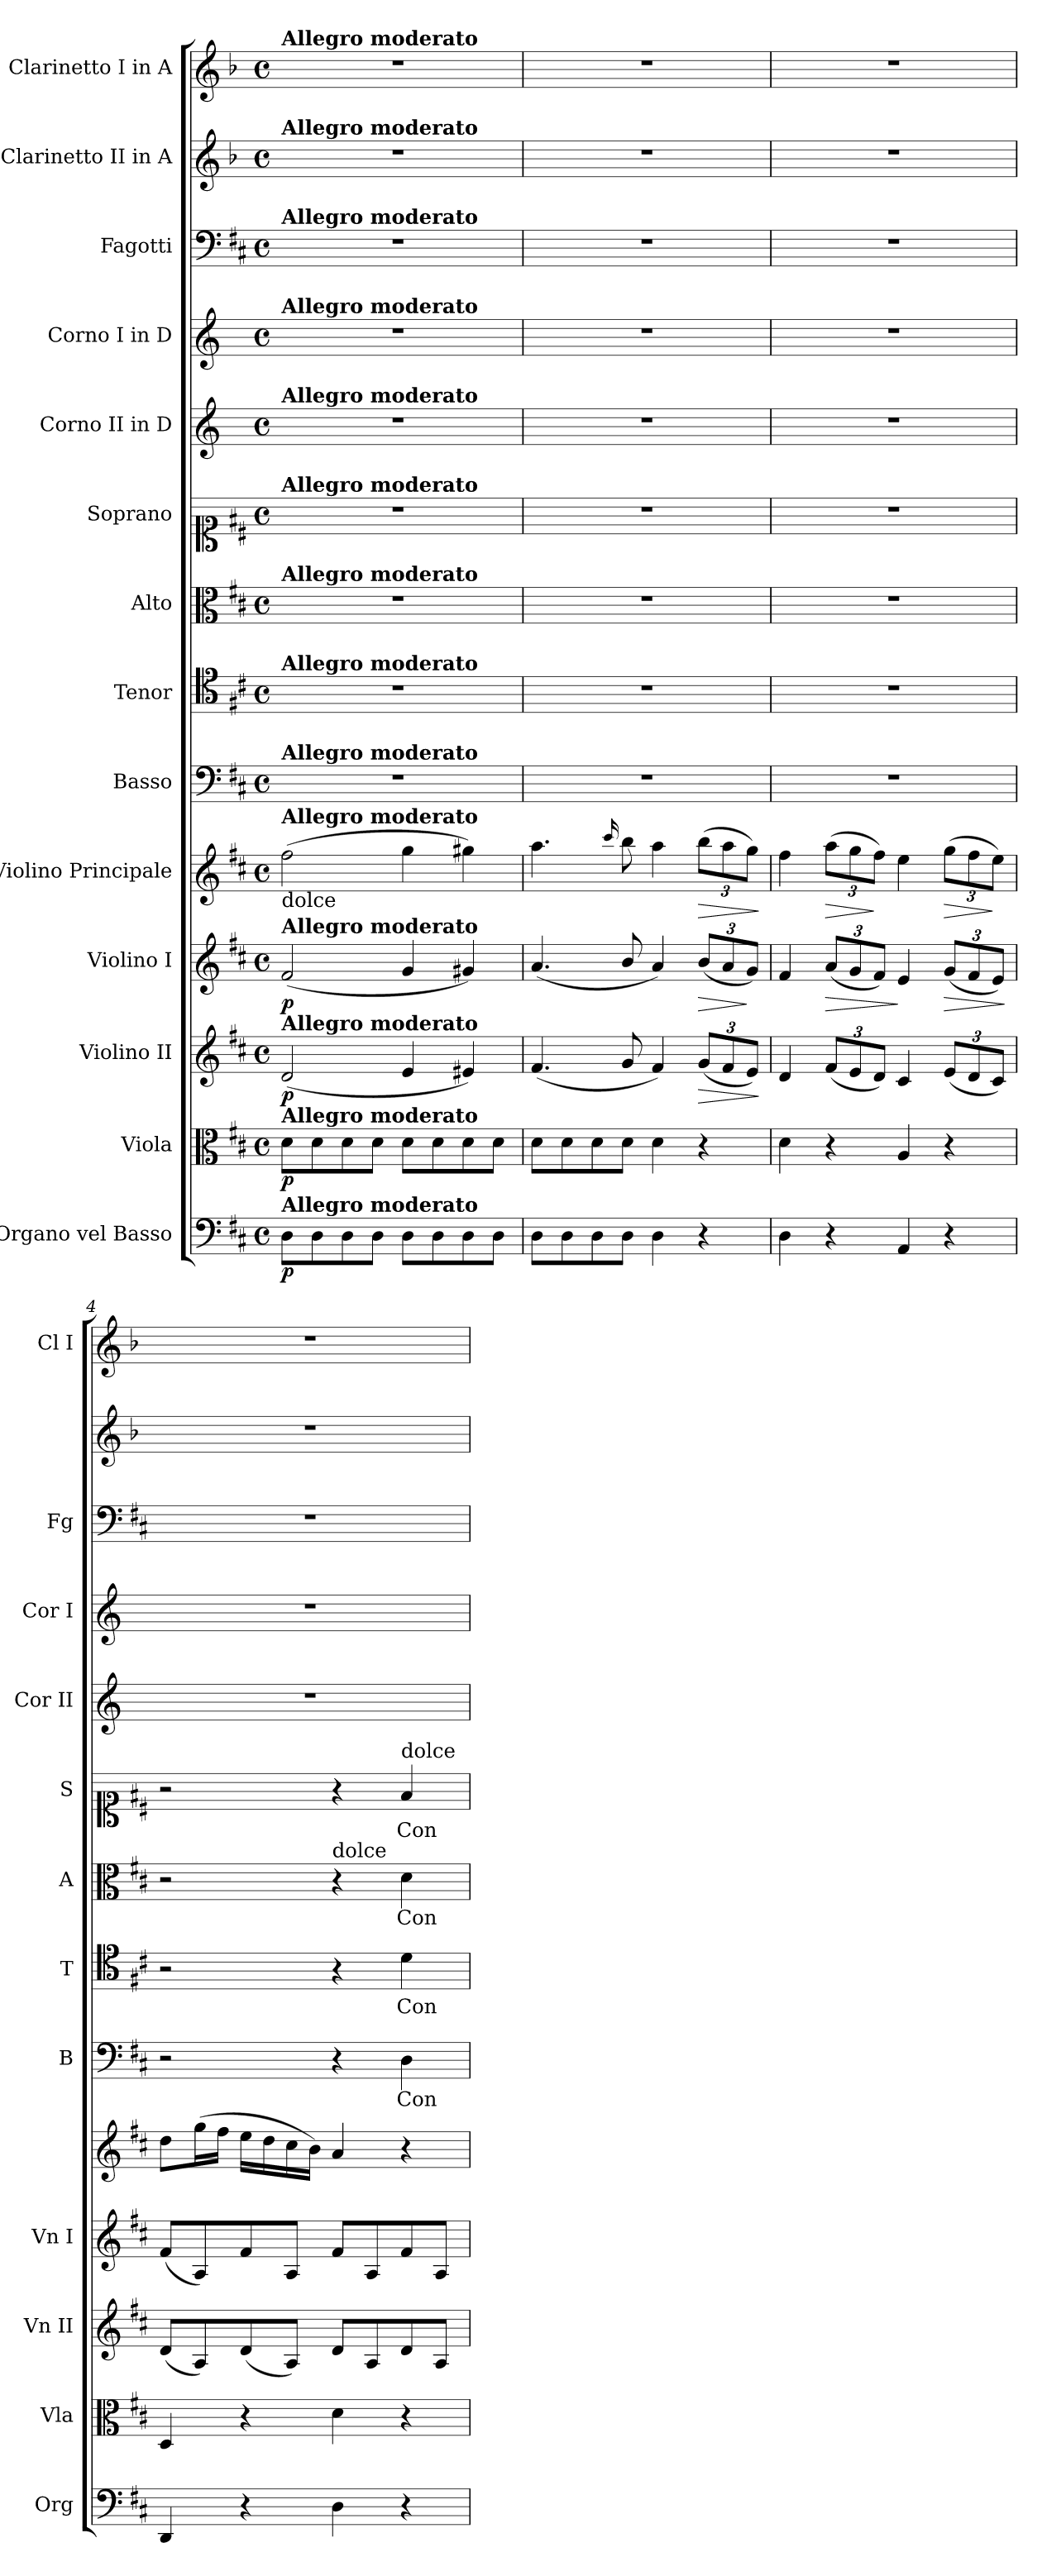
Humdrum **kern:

**kern	**dynam	**kern	**dynam	**kern	**dynam	**kern	**dynam	**kern	**dynam	**kern	**text	**kern	**text	**kern	**text	**kern	**text	**kern	**kern	**kern	**kern	**kern
*part14	*part14	*part13	*part13	*part12	*part12	*part11	*part11	*part10	*part10	*part9	*part9	*part8	*part8	*part7	*part7	*part6	*part6	*part5	*part4	*part3	*part2	*part1
*staff14	*staff14	*staff13	*staff13	*staff12	*staff12	*staff11	*staff11	*staff10	*staff10	*staff9	*staff9	*staff8	*staff8	*staff7	*staff7	*staff6	*staff6	*staff5	*staff4	*staff3	*staff2	*staff1
*I"Organo vel Basso	*	*I"Viola	*	*I"Violino II	*	*I"Violino I	*	*I"Violino Principale	*	*I"Basso	*	*I"Tenor	*	*I"Alto	*	*I"Soprano	*	*I"Corno II in D	*I"Corno I in D	*I"Fagotti	*I"Clarinetto II in A	*I"Clarinetto I in A
*I'Org	*	*I'Vla	*	*I'Vn II	*	*I'Vn I	*	*	*	*I'B	*	*I'T	*	*I'A	*	*I'S	*	*I'Cor II	*I'Cor I	*I'Fg	*	*I'Cl I
*clefF4	*	*clefC3	*	*clefG2	*	*clefG2	*	*clefG2	*	*clefF4	*	*clefC4	*	*clefC3	*	*clefC1	*	*clefG2	*clefG2	*clefF4	*clefG2	*clefG2
*	*	*	*	*	*	*	*	*	*	*	*	*	*	*	*	*	*	*ITrd-1c-2	*ITrd-1c-2	*	*ITrd2c3	*ITrd2c3
*k[f#c#]	*	*k[f#c#]	*	*k[f#c#]	*	*k[f#c#]	*	*k[f#c#]	*	*k[f#c#]	*	*k[f#c#]	*	*k[f#c#]	*	*k[f#c#]	*	*k[f#c#]	*k[f#c#]	*k[f#c#]	*k[f#c#]	*k[f#c#]
*D:	*	*D:	*	*D:	*	*D:	*	*D:	*	*D:	*	*D:	*	*D:	*	*D:	*	*	*	*D:	*D:	*D:
*M4/4	*	*M4/4	*	*M4/4	*	*M4/4	*	*M4/4	*	*M4/4	*	*M4/4	*	*M4/4	*	*M4/4	*	*M4/4	*M4/4	*M4/4	*M4/4	*M4/4
*met(c)	*	*met(c)	*	*met(c)	*	*met(c)	*	*met(c)	*	*met(c)	*	*met(c)	*	*met(c)	*	*met(c)	*	*met(c)	*met(c)	*met(c)	*met(c)	*met(c)
=1	=1	=1	=1	=1	=1	=1	=1	=1	=1	=1	=1	=1	=1	=1	=1	=1	=1	=1	=1	=1	=1	=1
!	!	!	!	!	!	!	!	!	!	!	!	!	!	!	!	!	!	!	!	!	!	!LO:TX:a:B:t=Allegro moderato
!	!	!	!	!	!	!	!	!	!	!	!	!	!	!	!	!	!	!	!	!	!LO:TX:a:B:t=Allegro moderato	!
!	!	!	!	!	!	!	!	!	!	!	!	!	!	!	!	!	!	!	!	!LO:TX:a:B:t=Allegro moderato	!	!
!	!	!	!	!	!	!	!	!	!	!	!	!	!	!	!	!	!	!	!LO:TX:a:B:t=Allegro moderato	!	!	!
!	!	!	!	!	!	!	!	!	!	!	!	!	!	!	!	!	!	!LO:TX:a:B:t=Allegro moderato	!	!	!	!
!	!	!	!	!	!	!	!	!	!	!	!	!	!	!	!	!LO:TX:a:B:t=Allegro moderato	!	!	!	!	!	!
!	!	!	!	!	!	!	!	!	!	!	!	!	!	!LO:TX:a:B:t=Allegro moderato	!	!	!	!	!	!	!	!
!	!	!	!	!	!	!	!	!	!	!	!	!LO:TX:a:B:t=Allegro moderato	!	!	!	!	!	!	!	!	!	!
!	!	!	!	!	!	!	!	!	!	!LO:TX:a:B:t=Allegro moderato	!	!	!	!	!	!	!	!	!	!	!	!
!	!	!	!	!	!	!	!	!LO:TX:b:t=dolce	!	!	!	!	!	!	!	!	!	!	!	!	!	!
!	!	!	!	!	!	!	!	!LO:TX:a:B:t=Allegro moderato	!	!	!	!	!	!	!	!	!	!	!	!	!	!
!	!	!	!	!	!	!LO:TX:a:B:t=Allegro moderato	!	!	!	!	!	!	!	!	!	!	!	!	!	!	!	!
!	!	!	!	!LO:TX:a:B:t=Allegro moderato	!	!	!	!	!	!	!	!	!	!	!	!	!	!	!	!	!	!
!	!	!LO:TX:a:B:t=Allegro moderato	!	!	!	!	!	!	!	!	!	!	!	!	!	!	!	!	!	!	!	!
!LO:TX:a:B:t=Allegro moderato	!	!	!	!	!	!	!	!	!	!	!	!	!	!	!	!	!	!	!	!	!	!
8DL	p	8dL	p	(<2d	p	(<2f#	p	(>2ff#	.	1r	.	1r	.	1r	.	1r	.	1r	1r	1r	1r	1r
8D	.	8d	.	.	.	.	.	.	.	.	.	.	.	.	.	.	.	.	.	.	.	.
8D	.	8d	.	.	.	.	.	.	.	.	.	.	.	.	.	.	.	.	.	.	.	.
8DJ	.	8dJ	.	.	.	.	.	.	.	.	.	.	.	.	.	.	.	.	.	.	.	.
8DL	.	8dL	.	4e	.	4g	.	4gg	.	.	.	.	.	.	.	.	.	.	.	.	.	.
8D	.	8d	.	.	.	.	.	.	.	.	.	.	.	.	.	.	.	.	.	.	.	.
8D	.	8d	.	4e#X)	.	4g#X)	.	4gg#X)	.	.	.	.	.	.	.	.	.	.	.	.	.	.
8DJ	.	8dJ	.	.	.	.	.	.	.	.	.	.	.	.	.	.	.	.	.	.	.	.
=2	=2	=2	=2	=2	=2	=2	=2	=2	=2	=2	=2	=2	=2	=2	=2	=2	=2	=2	=2	=2	=2	=2
8DL	.	8dL	.	(<4.f#	.	(<4.a	.	4.aa	.	1r	.	1r	.	1r	.	1r	.	1r	1r	1r	1r	1r
8D	.	8d	.	.	.	.	.	.	.	.	.	.	.	.	.	.	.	.	.	.	.	.
8D	.	8d	.	.	.	.	.	.	.	.	.	.	.	.	.	.	.	.	.	.	.	.
.	.	.	.	.	.	.	.	16qqccc#/	.	.	.	.	.	.	.	.	.	.	.	.	.	.
8DJ	.	8dJ	.	8g	.	8b/	.	8bb	.	.	.	.	.	.	.	.	.	.	.	.	.	.
4D	.	4d	.	4f#)	.	4a)	.	4aa	.	.	.	.	.	.	.	.	.	.	.	.	.	.
!	!	!	!	!	!LO:HP:b	!	!LO:HP:b	!	!LO:HP:b	!	!	!	!	!	!	!	!	!	!	!	!	!
4r	.	4r	.	(<12gL	>	(<12bL	>	(>12bbL	>	.	.	.	.	.	.	.	.	.	.	.	.	.
.	.	.	.	12f#	.	12a	.	12aa	.	.	.	.	.	.	.	.	.	.	.	.	.	.
.	.	.	.	12eJ)	.	12gJ)	]	12ggJ)	.	.	.	.	.	.	.	.	.	.	.	.	.	.
.	.	.	.	.	]	.	.	.	]	.	.	.	.	.	.	.	.	.	.	.	.	.
=3	=3	=3	=3	=3	=3	=3	=3	=3	=3	=3	=3	=3	=3	=3	=3	=3	=3	=3	=3	=3	=3	=3
4D	.	4d	.	4d	.	4f#	.	4ff#	.	1r	.	1r	.	1r	.	1r	.	1r	1r	1r	1r	1r
!	!	!	!	!	!	!	!LO:HP:b	!	!LO:HP:b	!	!	!	!	!	!	!	!	!	!	!	!	!
4r	.	4r	.	(<12f#L	.	(<12aL	>	(>12aaL	>	.	.	.	.	.	.	.	.	.	.	.	.	.
.	.	.	.	12e	.	12g	.	12gg	.	.	.	.	.	.	.	.	.	.	.	.	.	.
.	.	.	.	12dJ)	.	12f#J)	.	12ff#J)	]	.	.	.	.	.	.	.	.	.	.	.	.	.
4AA	.	4A	.	4c#	.	4e	]	4ee	.	.	.	.	.	.	.	.	.	.	.	.	.	.
!	!	!	!	!	!	!	!LO:HP:b	!	!LO:HP:b	!	!	!	!	!	!	!	!	!	!	!	!	!
4r	.	4r	.	(<12eL	.	(<12gL	>	(>12ggL	>	.	.	.	.	.	.	.	.	.	.	.	.	.
.	.	.	.	12d	.	12f#	.	12ff#	.	.	.	.	.	.	.	.	.	.	.	.	.	.
.	.	.	.	12c#J)	.	12eJ)	.	12eeJ)	]	.	.	.	.	.	.	.	.	.	.	.	.	.
.	.	.	.	.	.	.	]	.	.	.	.	.	.	.	.	.	.	.	.	.	.	.
=4	=4	=4	=4	=4	=4	=4	=4	=4	=4	=4	=4	=4	=4	=4	=4	=4	=4	=4	=4	=4	=4	=4
4DD	.	4D	.	(<8dL	.	(<8f#L	.	8ddL	.	2r	.	2r	.	2r	.	2r	.	1r	1r	1r	1r	1r
.	.	.	.	8A)	.	8A)	.	(>16ggL	.	.	.	.	.	.	.	.	.	.	.	.	.	.
.	.	.	.	.	.	.	.	16ff#JJ	.	.	.	.	.	.	.	.	.	.	.	.	.	.
4r	.	4r	.	(<8d	.	8f#	.	16eeLL	.	.	.	.	.	.	.	.	.	.	.	.	.	.
.	.	.	.	.	.	.	.	16dd	.	.	.	.	.	.	.	.	.	.	.	.	.	.
.	.	.	.	8AJ)	.	8AJ	.	16cc#	.	.	.	.	.	.	.	.	.	.	.	.	.	.
.	.	.	.	.	.	.	.	16bJJ)	.	.	.	.	.	.	.	.	.	.	.	.	.	.
!	!	!	!	!	!	!	!	!	!	!	!	!	!	!LO:TX:a:t=dolce	!	!	!	!	!	!	!	!
4D	.	4d	.	8dL	.	8f#L	.	4a	.	4r	.	4r	.	4r	.	4r	.	.	.	.	.	.
.	.	.	.	8A	.	8A	.	.	.	.	.	.	.	.	.	.	.	.	.	.	.	.
!	!	!	!	!	!	!	!	!	!	!	!	!	!	!	!	!LO:TX:a:t=dolce	!	!	!	!	!	!
4r	.	4r	.	8d	.	8f#	.	4r	.	4D	Con-	4d	Con-	4d	Con-	4f#	Con-	.	.	.	.	.
.	.	.	.	8AJ	.	8AJ	.	.	.	.	.	.	.	.	.	.	.	.	.	.	.	.
=	=	=	=	=	=	=	=	=	=	=	=	=	=	=	=	=	=	=	=	=	=	=
*-	*-	*-	*-	*-	*-	*-	*-	*-	*-	*-	*-	*-	*-	*-	*-	*-	*-	*-	*-	*-	*-	*-
